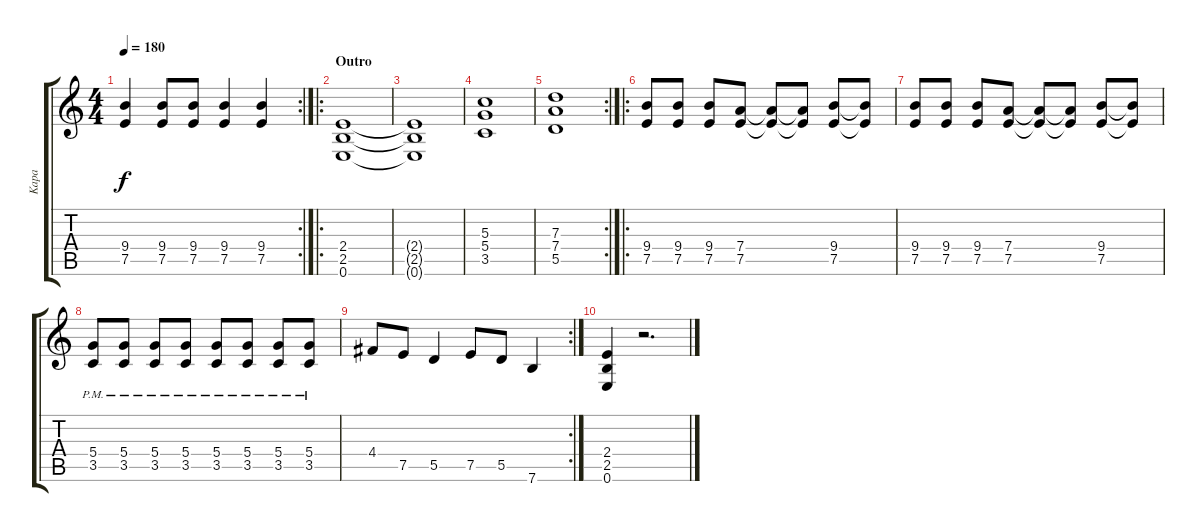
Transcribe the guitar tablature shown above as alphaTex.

\track ("Kapa" "Kapa") {instrument distortionguitar}
\staff {score tabs}
\tuning (E4 B3 G3 D3 A2 E2) {hide}
\rc 2
\ts (4 4)
\tempo 180
\clef g2
\ks c
(9.4 7.5).4{dy f} (9.4 7.5).8 (9.4 7.5).8 (9.4 7.5).4 (9.4 7.5).4 |
\ro
\section ("" "Outro")
(2.4 2.5 0.6).1 |
(2.4{t} 2.5{t} 0.6{t}).1 |
(5.3 5.4 3.5).1 |
\rc 2
(7.3 7.4 5.5).1 |
\ro
(9.4 7.5).8 (9.4 7.5).8 (9.4 7.5).8 (7.4 7.5).8 (7.4{t} 7.5{t}).8 (7.4{t} 7.5{t}).8 (9.4 7.5).8 (9.4{t} 7.5{t}).8 |
(9.4 7.5).8 (9.4 7.5).8 (9.4 7.5).8 (7.4 7.5).8 (7.4{t} 7.5{t}).8 (7.4{t} 7.5{t}).8 (9.4 7.5).8 (9.4{t} 7.5{t}).8 |
(5.4{pm} 3.5{pm}).8 (5.4{pm} 3.5{pm}).8 (5.4{pm} 3.5{pm}).8 (5.4{pm} 3.5{pm}).8 (5.4{pm} 3.5{pm}).8 (5.4{pm} 3.5{pm}).8 (5.4{pm} 3.5{pm}).8 (5.4{pm} 3.5{pm}).8 |
\rc 2
4.4.8 7.5.8 5.5.4 7.5.8 5.5.8 7.6.4 |
(2.4 2.5 0.6).4 r.2{d}
